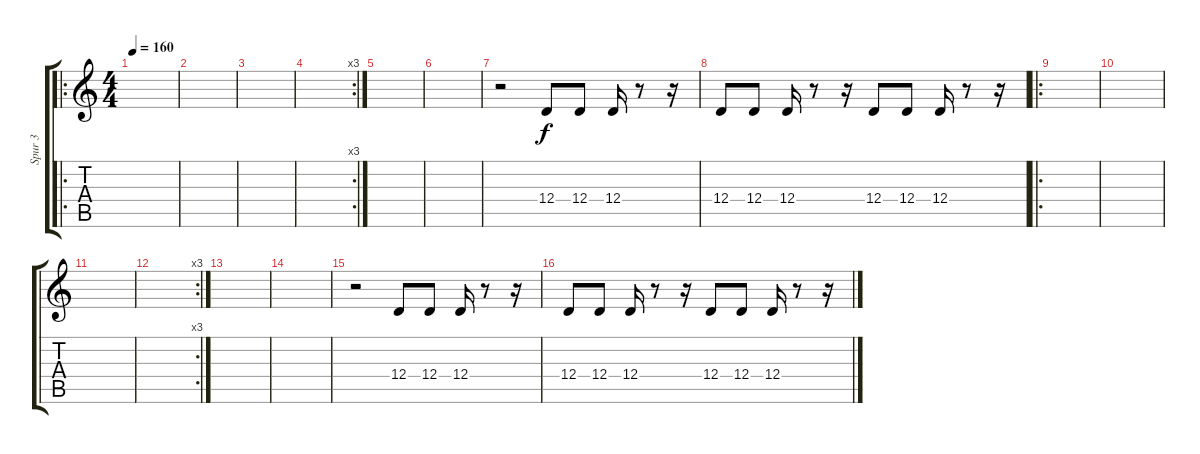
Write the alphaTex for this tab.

\track ("Spur 3" "Spur 3") {instrument electricgrandpiano}
\staff {score tabs}
\tuning (E4 B3 G3 D3 A2 E2) {hide}
\ro
\ts (4 4)
\tempo 160
\clef g2
\ks c
|
|
|
\rc 3
|
|
|
r.2 12.4.8 12.4.8 12.4.16 r.8 r.16 |
12.4.8 12.4.8 12.4.16 r.8 r.16 12.4.8 12.4.8 12.4.16 r.8 r.16 |
\ro
|
|
|
\rc 3
|
|
|
r.2 12.4.8 12.4.8 12.4.16 r.8 r.16 |
12.4.8 12.4.8 12.4.16 r.8 r.16 12.4.8 12.4.8 12.4.16 r.8 r.16
